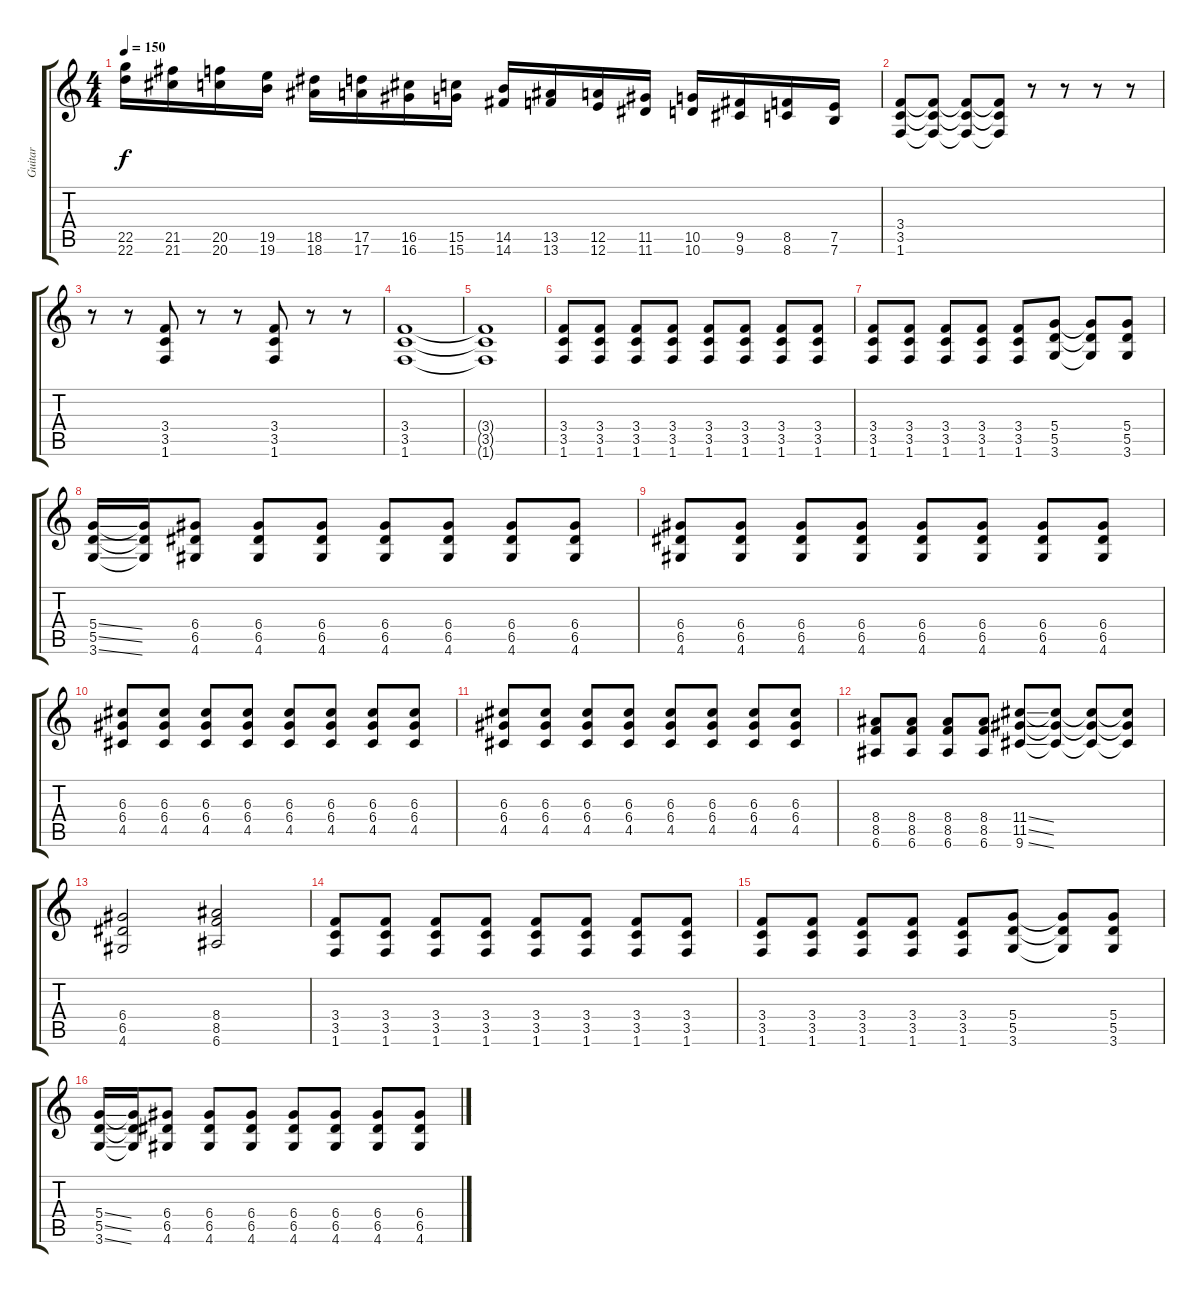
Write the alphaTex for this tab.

\track ("Guitar" "Guitar") {instrument distortionguitar}
\staff {score tabs}
\tuning (E4 B3 G3 D3 A2 E2) {hide}
\ts (4 4)
\tempo 150
\clef g2
\ks c
(22.5 22.6).16{dy f instrument guitarfretnoise} (21.5 21.6).16 (20.5 20.6).16 (19.5 19.6).16 (18.5 18.6).16 (17.5 17.6).16 (16.5 16.6).16 (15.5 15.6).16 (14.5 14.6).16 (13.5 13.6).16 (12.5 12.6).16 (11.5 11.6).16 (10.5 10.6).16 (9.5 9.6).16 (8.5 8.6).16 (7.5 7.6).16 |
(3.4 3.5 1.6).8{instrument distortionguitar} (3.4{t} 3.5{t} 1.6{t}).8 (3.4{t} 3.5{t} 1.6{t}).8 (3.4{t} 3.5{t} 1.6{t}).8 r.8 r.8 r.8 r.8 |
r.8 r.8 (3.4 3.5 1.6).8 r.8 r.8 (3.4 3.5 1.6).8 r.8 r.8 |
(3.4 3.5 1.6).1 |
(3.4{t} 3.5{t} 1.6{t}).1 |
(3.4 3.5 1.6).8 (3.4 3.5 1.6).8 (3.4 3.5 1.6).8 (3.4 3.5 1.6).8 (3.4 3.5 1.6).8 (3.4 3.5 1.6).8 (3.4 3.5 1.6).8 (3.4 3.5 1.6).8 |
(3.4 3.5 1.6).8 (3.4 3.5 1.6).8 (3.4 3.5 1.6).8 (3.4 3.5 1.6).8 (3.4 3.5 1.6).8 (5.4 5.5 3.6).8 (5.4{t} 5.5{t} 3.6{t}).8 (5.4 5.5 3.6).8 |
(5.4{ss} 5.5{ss} 3.6{ss}).16 (5.4{t} 5.5{t} 3.6{t}).16 (6.4 6.5 4.6).8 (6.4 6.5 4.6).8 (6.4 6.5 4.6).8 (6.4 6.5 4.6).8 (6.4 6.5 4.6).8 (6.4 6.5 4.6).8 (6.4 6.5 4.6).8 |
(6.4 6.5 4.6).8 (6.4 6.5 4.6).8 (6.4 6.5 4.6).8 (6.4 6.5 4.6).8 (6.4 6.5 4.6).8 (6.4 6.5 4.6).8 (6.4 6.5 4.6).8 (6.4 6.5 4.6).8 |
(6.3 6.4 4.5).8 (6.3 6.4 4.5).8 (6.3 6.4 4.5).8 (6.3 6.4 4.5).8 (6.3 6.4 4.5).8 (6.3 6.4 4.5).8 (6.3 6.4 4.5).8 (6.3 6.4 4.5).8 |
(6.3 6.4 4.5).8 (6.3 6.4 4.5).8 (6.3 6.4 4.5).8 (6.3 6.4 4.5).8 (6.3 6.4 4.5).8 (6.3 6.4 4.5).8 (6.3 6.4 4.5).8 (6.3 6.4 4.5).8 |
(8.4 8.5 6.6).8 (8.4 8.5 6.6).8 (8.4 8.5 6.6).8 (8.4 8.5 6.6).8 (11.4{ss} 11.5{ss} 9.6{ss}).8 (11.4{t} 11.5{t} 9.6{t}).8 (11.4{t} 11.5{t} 9.6{t}).8 (11.4{t} 11.5{t} 9.6{t}).8 |
(6.4 6.5 4.6).2 (8.4 8.5 6.6).2 |
(3.4 3.5 1.6).8 (3.4 3.5 1.6).8 (3.4 3.5 1.6).8 (3.4 3.5 1.6).8 (3.4 3.5 1.6).8 (3.4 3.5 1.6).8 (3.4 3.5 1.6).8 (3.4 3.5 1.6).8 |
(3.4 3.5 1.6).8 (3.4 3.5 1.6).8 (3.4 3.5 1.6).8 (3.4 3.5 1.6).8 (3.4 3.5 1.6).8 (5.4 5.5 3.6).8 (5.4{t} 5.5{t} 3.6{t}).8 (5.4 5.5 3.6).8 |
(5.4{ss} 5.5{ss} 3.6{ss}).16 (5.4{t} 5.5{t} 3.6{t}).16 (6.4 6.5 4.6).8 (6.4 6.5 4.6).8 (6.4 6.5 4.6).8 (6.4 6.5 4.6).8 (6.4 6.5 4.6).8 (6.4 6.5 4.6).8 (6.4 6.5 4.6).8
